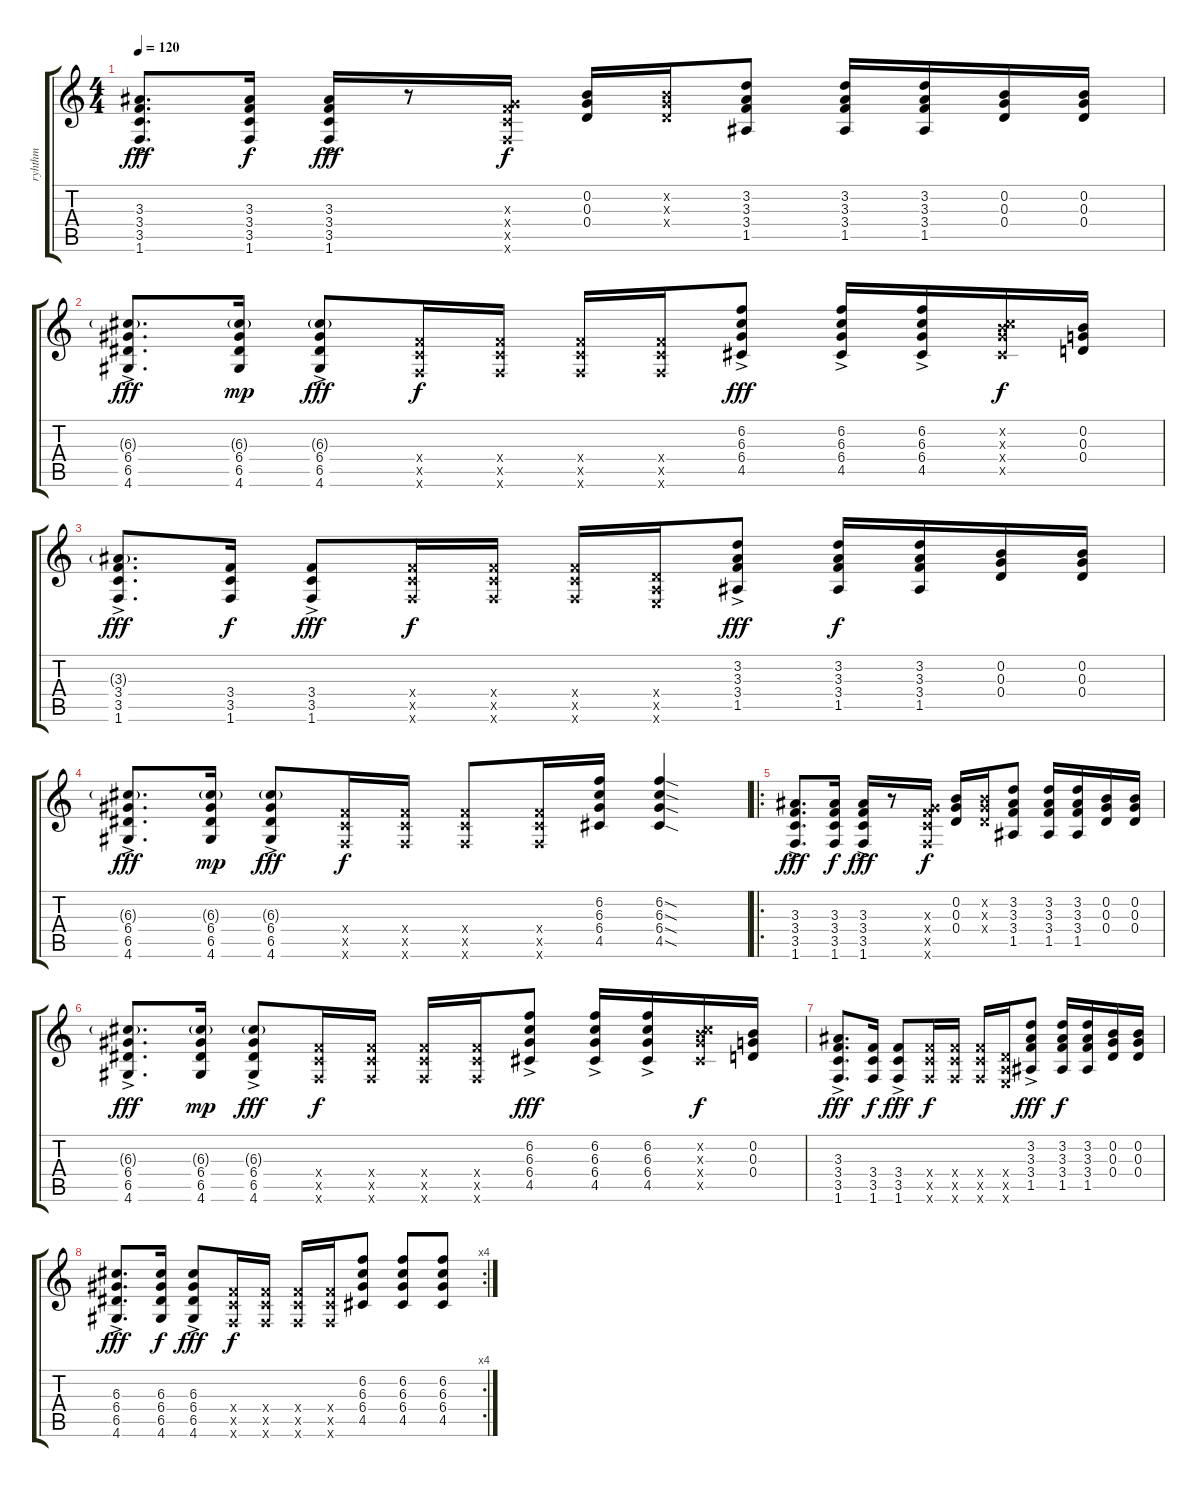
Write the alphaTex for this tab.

\track ("ryhthm" "ryhthm") {instrument overdrivenguitar}
\staff {score tabs}
\tuning (E4 B3 G3 D3 A2 E2) {hide}
\ts (4 4)
\tempo 120
\clef g2
\ks c
(3.3 3.4{ac} 3.5 1.6).8{d dy fff} (3.3 3.4 3.5 1.6).16{dy f} (3.3 3.4{ac} 3.5 1.6).16{dy fff} r.8 (0.3{x} 3.4{x} 3.5{x} 1.6{x}).16{dy f} (0.2 0.3 0.4).16 (0.2{x} 0.3{x} 0.4{x}).16 (3.2 3.3 3.4 1.5).8 (3.2 3.3 3.4 1.5).16 (3.2 3.3 3.4 1.5).16 (0.2 0.3 0.4).16 (0.2 0.3 0.4).16 |
(6.3{g} 6.4 6.5 4.6{ac}).8{d dy fff} (6.3{g} 6.4 6.5 4.6).16{dy mp} (6.3{g} 6.4 6.5 4.6{ac}).8{dy fff} (3.4{x} 3.5{x} 1.6{x}).16{dy f} (3.4{x} 3.5{x} 1.6{x}).16 (3.4{x} 3.5{x} 1.6{x}).16 (3.4{x} 3.5{x} 1.6{x}).16 (6.2 6.3{ac} 6.4 4.5).8{dy fff} (6.2 6.3 6.4 4.5{ac}).16 (6.2 6.3 6.4{ac} 4.5).16 (0.2{x} 6.3{x} 6.4{x} 4.5{x}).16{dy f} (0.2 0.3 0.4).16 |
(3.3{g} 3.4 3.5 1.6{ac}).8{d dy fff} (3.4 3.5 1.6).16{dy f} (3.4{ac} 3.5 1.6{st}).8{dy fff} (3.4{x} 3.5{x} 1.6{x}).16{dy f} (3.4{x} 3.5{x} 1.6{x}).16 (3.4{x} 3.5{x} 1.6{x}).16 (0.4{x} 0.5{x} 0.6{x}).16 (3.2 3.3{ac} 3.4 1.5).8{dy fff} (3.2 3.3 3.4 1.5).16{dy f} (3.2 3.3 3.4 1.5).16 (0.2 0.3 0.4).16 (0.2 0.3 0.4).16 |
(6.3{g} 6.4 6.5 4.6{ac}).8{d dy fff} (6.3{g} 6.4 6.5 4.6).16{dy mp} (6.3{g} 6.4 6.5 4.6{ac}).8{dy fff} (3.4{x} 3.5{x} 1.6{x}).16{dy f} (3.4{x} 3.5{x} 1.6{x}).16 (3.4{x} 3.5{x} 1.6{x}).8 (3.4{x} 3.5{x} 1.6{x}).16 (6.2 6.3 6.4 4.5).16 (6.2{sod} 6.3{sod} 6.4{sod} 4.5{sod}).4 |
\ro
(3.3 3.4{ac} 3.5 1.6).8{d dy fff} (3.3 3.4 3.5 1.6).16{dy f} (3.3 3.4{ac} 3.5 1.6).16{dy fff} r.8 (0.3{x} 3.4{x} 3.5{x} 1.6{x}).16{dy f} (0.2 0.3 0.4).16 (0.2{x} 0.3{x} 0.4{x}).16 (3.2 3.3 3.4 1.5).8 (3.2 3.3 3.4 1.5).16 (3.2 3.3 3.4 1.5).16 (0.2 0.3 0.4).16 (0.2 0.3 0.4).16 |
(6.3{g} 6.4 6.5 4.6{ac}).8{d dy fff} (6.3{g} 6.4 6.5 4.6).16{dy mp} (6.3{g} 6.4 6.5 4.6{ac}).8{dy fff} (3.4{x} 3.5{x} 1.6{x}).16{dy f} (3.4{x} 3.5{x} 1.6{x}).16 (3.4{x} 3.5{x} 1.6{x}).16 (3.4{x} 3.5{x} 1.6{x}).16 (6.2 6.3{ac} 6.4 4.5).8{dy fff} (6.2 6.3 6.4 4.5{ac}).16 (6.2 6.3 6.4{ac} 4.5).16 (0.2{x} 6.3{x} 6.4{x} 4.5{x}).16{dy f} (0.2 0.3 0.4).16 |
(3.3 3.4 3.5 1.6{ac}).8{d dy fff} (3.4 3.5 1.6).16{dy f} (3.4{ac} 3.5 1.6{st}).8{dy fff} (3.4{x} 3.5{x} 1.6{x}).16{dy f} (3.4{x} 3.5{x} 1.6{x}).16 (3.4{x} 3.5{x} 1.6{x}).16 (0.4{x} 0.5{x} 0.6{x}).16 (3.2 3.3{ac} 3.4 1.5).8{dy fff} (3.2 3.3 3.4 1.5).16{dy f} (3.2 3.3 3.4 1.5).16 (0.2 0.3 0.4).16 (0.2 0.3 0.4).16 |
\rc 4
(6.3 6.4 6.5 4.6{ac}).8{d dy fff} (6.3 6.4 6.5 4.6).16{dy f} (6.3 6.4 6.5 4.6{ac}).8{dy fff} (3.4{x} 3.5{x} 1.6{x}).16{dy f} (3.4{x} 3.5{x} 1.6{x}).16 (3.4{x} 3.5{x} 1.6{x}).16 (3.4{x} 3.5{x} 1.6{x}).16 (6.2 6.3 6.4 4.5).8 (6.2 6.3 6.4 4.5).8 (6.2 6.3 6.4 4.5).8
